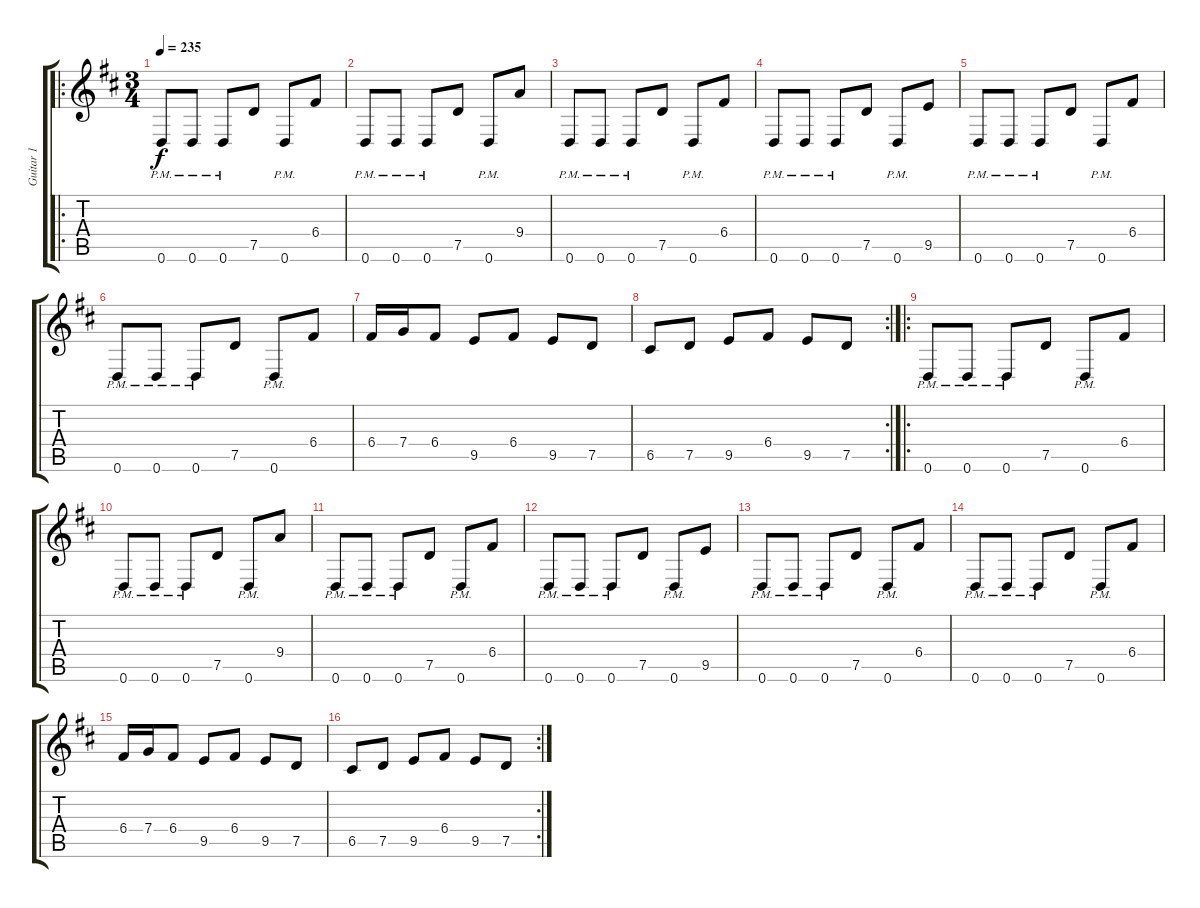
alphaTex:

\track ("Guitar 1" "Guitar 1") {instrument distortionguitar}
\staff {score tabs}
\tuning (D4 A3 F3 C3 G2 D2) {hide}
\ro
\ts (3 4)
\tempo 235
\clef g2
\ks d
0.6{pm}.8{dy f} 0.6{pm}.8 0.6{pm}.8 7.5.8 0.6{pm}.8 6.4.8 |
0.6{pm}.8 0.6{pm}.8 0.6{pm}.8 7.5.8 0.6{pm}.8 9.4.8 |
0.6{pm}.8 0.6{pm}.8 0.6{pm}.8 7.5.8 0.6{pm}.8 6.4.8 |
0.6{pm}.8 0.6{pm}.8 0.6{pm}.8 7.5.8 0.6{pm}.8 9.5.8 |
0.6{pm}.8 0.6{pm}.8 0.6{pm}.8 7.5.8 0.6{pm}.8 6.4.8 |
0.6{pm}.8 0.6{pm}.8 0.6{pm}.8 7.5.8 0.6{pm}.8 6.4.8 |
6.4.16 7.4.16 6.4.8 9.5.8 6.4.8 9.5.8 7.5.8 |
\rc 2
6.5.8 7.5.8 9.5.8 6.4.8 9.5.8 7.5.8 |
\ro
0.6{pm}.8 0.6{pm}.8 0.6{pm}.8 7.5.8 0.6{pm}.8 6.4.8 |
0.6{pm}.8 0.6{pm}.8 0.6{pm}.8 7.5.8 0.6{pm}.8 9.4.8 |
0.6{pm}.8 0.6{pm}.8 0.6{pm}.8 7.5.8 0.6{pm}.8 6.4.8 |
0.6{pm}.8 0.6{pm}.8 0.6{pm}.8 7.5.8 0.6{pm}.8 9.5.8 |
0.6{pm}.8 0.6{pm}.8 0.6{pm}.8 7.5.8 0.6{pm}.8 6.4.8 |
0.6{pm}.8 0.6{pm}.8 0.6{pm}.8 7.5.8 0.6{pm}.8 6.4.8 |
6.4.16 7.4.16 6.4.8 9.5.8 6.4.8 9.5.8 7.5.8 |
\rc 2
6.5.8 7.5.8 9.5.8 6.4.8 9.5.8 7.5.8
